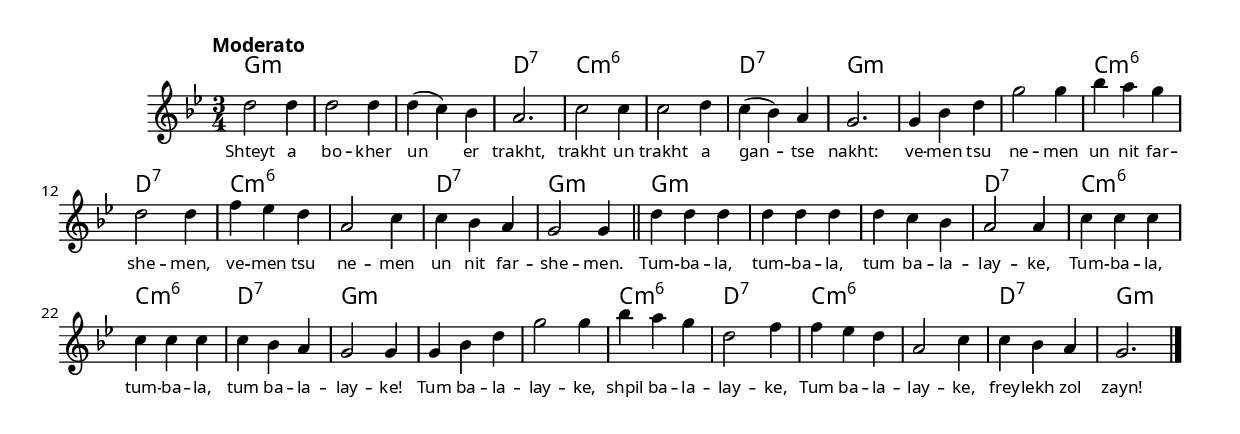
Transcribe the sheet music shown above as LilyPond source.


\version "2.18.2"
\language "english"
\include "../../templates/preamble.ly"

mel-a = \relative fs''{ 
  d2 d4 |
  d2 d4 |
  d( c) bf |
  a2. |
  c2 c4 |
  c2 d4 |
  c( bf) a |
  g2. |
  g4 bf d |
  g2 g4 |
  bf a g |
  d2 d4 |
  f ef d |
  a2 c4 |
  c bf a |
  g2 g4 |
}
mel-b = \relative fs'' {
  d4 d d |
  d d d |
  d c bf |
  a2 a4 |
  c c c |
  c c c |
  c bf a |
  g2 g4 |
  g bf d |
  g2 g4 |
  bf a g | 
  d2 f4 |
  f ef d |
  a2 c4 |
  c bf a |
  g2.
}

acc-a = \chordmode { 
  g2.:m |
  g:m |
  g:m |
  d:7 |
  c:m6 |
  c:m6 |
  d:7 |
  \repeat unfold 3 { g:m }
  c:m6
  d:7 |
  c:m6 |
  c:m6 |
  d:7 |
  g:m |
}

\score {
  <<
    \new ChordNames {
      \acc-a
      \once \set chordChanges = ##f
      \acc-a

    }
    \new Staff {
      \clef treble
      \key g \minor
      \time 3/4
      \tempo Moderato
      \new Voice = "melody" {
        \mel-a
        \bar "||"
        \mel-b
        \bar "|."

      }
    }
    \new Lyrics \lyricsto "melody" {
      Shteyt a bo -- kher  un er trakht,
      trakht un trakht a gan -- tse nakht:
      ve -- men tsu ne -- men un nit far -- she -- men,
      ve -- men tsu ne -- men un nit far -- she -- men.
      Tum -- ba -- la, tum -- ba -- la, tum ba -- la -- lay -- ke,
      Tum -- ba -- la, tum -- ba -- la, tum ba -- la -- lay -- ke!
      Tum ba -- la -- lay -- ke, shpil ba -- la -- lay -- ke,
      Tum ba -- la -- lay -- ke, frey -- lekh zol zayn!
    }
  >>
}